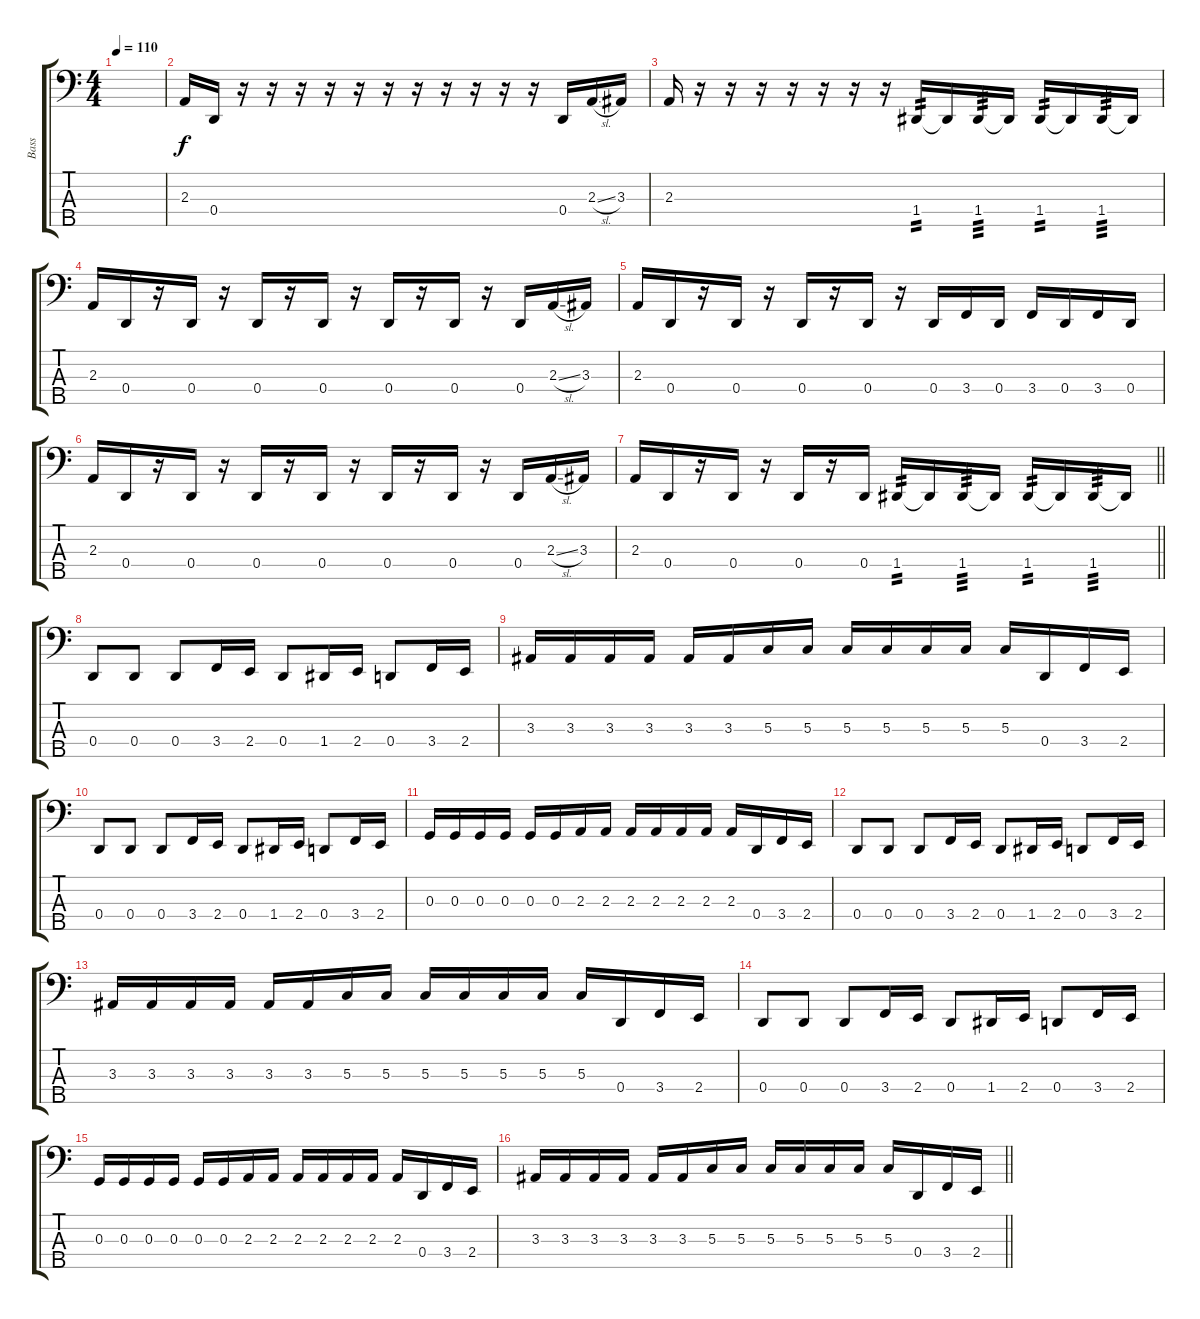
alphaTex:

\track ("Bass" "Bass") {instrument electricbasspick}
\staff {score tabs}
\tuning (F2 C2 G1 D1 A0) {hide}
\ts (4 4)
\tempo 110
\clef f4
\ks c
|
2.3.16 0.4.16 r.16 r.16 r.16 r.16 r.16 r.16 r.16 r.16 r.16 r.16 r.16 0.4.16 2.3{sl}.16 3.3.16 |
2.3.16 r.16 r.16 r.16 r.16 r.16 r.16 r.16 1.4.16{tp 2} 1.4{t}.16 1.4.16{tp 3} 1.4{t}.16 1.4.16{tp 2} 1.4{t}.16 1.4.16{tp 3} 1.4{t}.16 |
2.3.16 0.4.16 r.16 0.4.16 r.16 0.4.16 r.16 0.4.16 r.16 0.4.16 r.16 0.4.16 r.16 0.4.16 2.3{sl}.16 3.3.16 |
2.3.16 0.4.16 r.16 0.4.16 r.16 0.4.16 r.16 0.4.16 r.16 0.4.16 3.4.16 0.4.16 3.4.16 0.4.16 3.4.16 0.4.16 |
2.3.16 0.4.16 r.16 0.4.16 r.16 0.4.16 r.16 0.4.16 r.16 0.4.16 r.16 0.4.16 r.16 0.4.16 2.3{sl}.16 3.3.16 |
\barLineRight lightlight
2.3.16 0.4.16 r.16 0.4.16 r.16 0.4.16 r.16 0.4.16 1.4.16{tp 2} 1.4{t}.16 1.4.16{tp 3} 1.4{t}.16 1.4.16{tp 2} 1.4{t}.16 1.4.16{tp 3} 1.4{t}.16 |
0.4.8 0.4.8 0.4.8 3.4.16 2.4.16 0.4.8 1.4.16 2.4.16 0.4.8 3.4.16 2.4.16 |
3.3.16 3.3.16 3.3.16 3.3.16 3.3.16 3.3.16 5.3.16 5.3.16 5.3.16 5.3.16 5.3.16 5.3.16 5.3.16 0.4.16 3.4.16 2.4.16 |
0.4.8 0.4.8 0.4.8 3.4.16 2.4.16 0.4.8 1.4.16 2.4.16 0.4.8 3.4.16 2.4.16 |
0.3.16 0.3.16 0.3.16 0.3.16 0.3.16 0.3.16 2.3.16 2.3.16 2.3.16 2.3.16 2.3.16 2.3.16 2.3.16 0.4.16 3.4.16 2.4.16 |
0.4.8 0.4.8 0.4.8 3.4.16 2.4.16 0.4.8 1.4.16 2.4.16 0.4.8 3.4.16 2.4.16 |
3.3.16 3.3.16 3.3.16 3.3.16 3.3.16 3.3.16 5.3.16 5.3.16 5.3.16 5.3.16 5.3.16 5.3.16 5.3.16 0.4.16 3.4.16 2.4.16 |
0.4.8 0.4.8 0.4.8 3.4.16 2.4.16 0.4.8 1.4.16 2.4.16 0.4.8 3.4.16 2.4.16 |
0.3.16 0.3.16 0.3.16 0.3.16 0.3.16 0.3.16 2.3.16 2.3.16 2.3.16 2.3.16 2.3.16 2.3.16 2.3.16 0.4.16 3.4.16 2.4.16 |
\barLineRight lightlight
3.3.16 3.3.16 3.3.16 3.3.16 3.3.16 3.3.16 5.3.16 5.3.16 5.3.16 5.3.16 5.3.16 5.3.16 5.3.16 0.4.16 3.4.16 2.4.16
